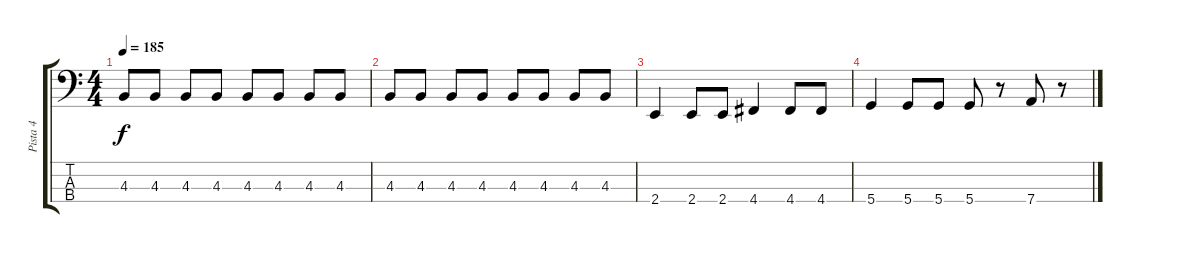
\track ("Pista 4" "Pista 4") {instrument electricbasspick}
\staff {score tabs}
\tuning (F2 C2 G1 D1) {hide}
\ts (4 4)
\tempo 185
\clef f4
\ks c
4.3{t}.8{dy f} 4.3.8 4.3.8 4.3.8 4.3.8 4.3.8 4.3.8 4.3.8 |
4.3.8 4.3.8 4.3.8 4.3.8 4.3.8 4.3.8 4.3.8 4.3.8 |
2.4.4 2.4.8 2.4.8 4.4.4 4.4.8 4.4.8 |
5.4.4 5.4.8 5.4.8 5.4.8 r.8 7.4.8 r.8
